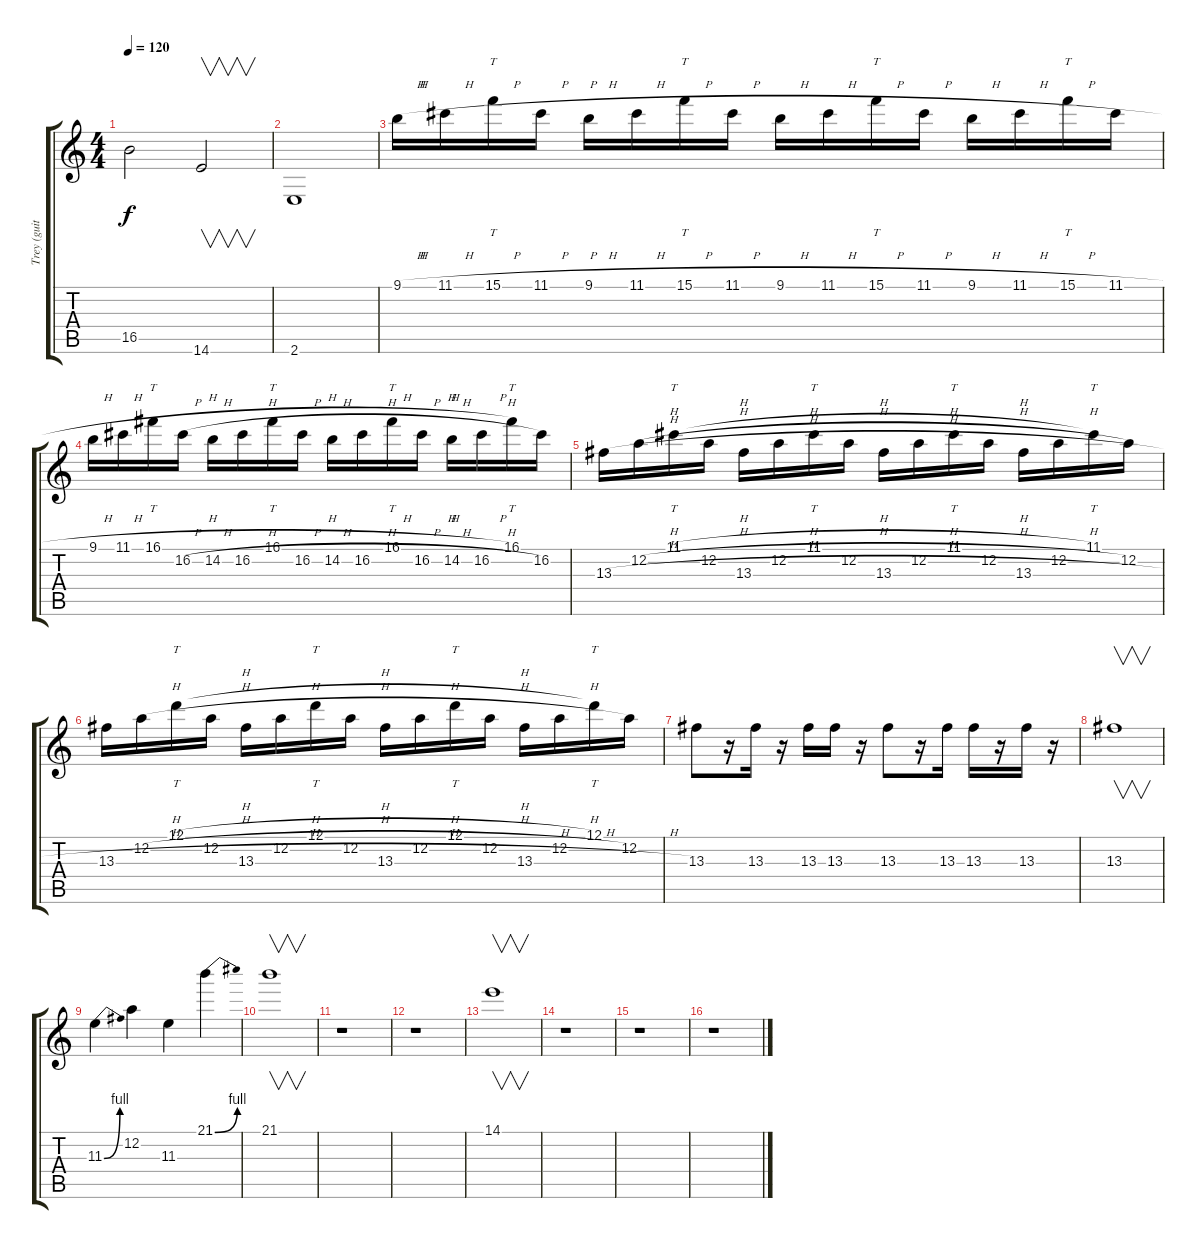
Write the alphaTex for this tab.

\track ("Trey (guitar) " "Trey (guit") {instrument overdrivenguitar}
\staff {score tabs}
\tuning (D4 A3 F3 C3 G2 D2) {hide}
\ts (4 4)
\tempo 120
\clef g2
\ks c
16.5.2{dy f} 14.6.2{v} |
2.6.1 |
9.1{h}.16 11.1{h}.16 15.1{h}.16{tt} 11.1{h}.16 9.1{h}.16 11.1{h}.16 15.1{h}.16{tt} 11.1{h}.16 9.1{h}.16 11.1{h}.16 15.1{h}.16{tt} 11.1{h}.16 9.1{h}.16 11.1{h}.16 15.1{h}.16{tt} 11.1{h}.16 |
9.1{h}.16 11.1{h}.16 16.1{h}.16{tt} 16.2{h}.16 14.2{h}.16 16.2{h}.16 16.1{h}.16{tt} 16.2{h}.16 14.2{h}.16 16.2{h}.16 16.1{h}.16{tt} 16.2{h}.16 14.2{h}.16 16.2{h}.16 16.1.16{tt} 16.2.16 |
13.3{h}.16 12.2{h}.16 11.1{h}.16{tt} 12.2{h}.16 13.3{h}.16 12.2{h}.16 11.1{h}.16{tt} 12.2{h}.16 13.3{h}.16 12.2{h}.16 11.1{h}.16{tt} 12.2{h}.16 13.3{h}.16 12.2{h}.16 11.1.16{tt} 12.2.16 |
13.3{h}.16 12.2{h}.16 12.1{h}.16{tt} 12.2{h}.16 13.3{h}.16 12.2{h}.16 12.1{h}.16{tt} 12.2{h}.16 13.3{h}.16 12.2{h}.16 12.1{h}.16{tt} 12.2{h}.16 13.3{h}.16 12.2{h}.16 12.1.16{tt} 12.2.16 |
13.3.8 r.16 13.3.16 r.16 13.3.16 13.3.16 r.16 13.3.8 r.16 13.3.16 13.3.16 r.16 13.3.16 r.16 |
13.3.1{v} |
11.3{be (bend 0 0 60 4)}.4 12.2.4 11.3.4 21.1{be (bend 0 0 60 4)}.4 |
21.1.1{v} |
r.1 |
r.1 |
14.1.1{v} |
r.1 |
r.1 |
r.1
